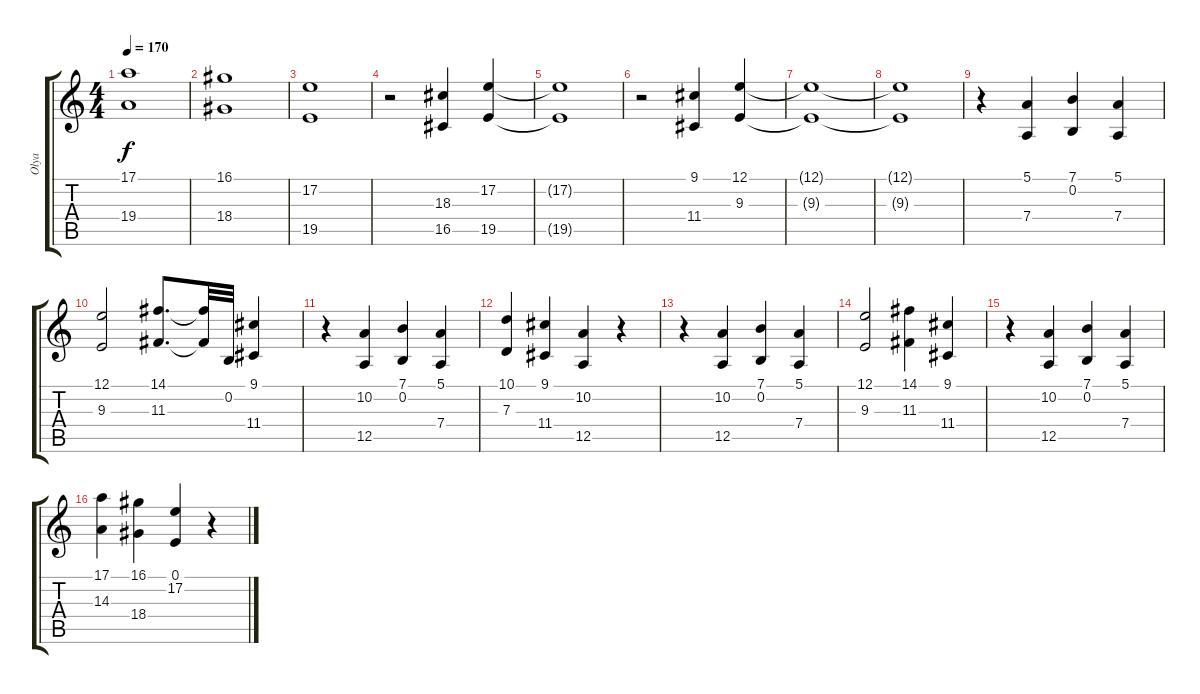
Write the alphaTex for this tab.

\track ("Olya" "Olya") {instrument stringensemble1}
\staff {score tabs}
\tuning (E4 B3 G3 D3 A2 E2) {hide}
\ts (4 4)
\tempo 170
\clef g2
\ks c
(17.1 19.4).1{dy f} |
(16.1 18.4).1 |
(17.2 19.5).1 |
r.2 (18.3 16.5).4 (17.2 19.5).4 |
(17.2{t} 19.5{t}).1 |
r.2 (9.1 11.4).4 (12.1 9.3).4 |
(12.1{t} 9.3{t}).1 |
(12.1{t} 9.3{t}).1 |
r.4 (5.1 7.4).4 (7.1 0.2).4 (5.1 7.4).4 |
(12.1 9.3).2 (14.1 11.3).8{d} (14.1{t} 11.3{t}).32 0.2.32 (9.1 11.4).4 |
r.4 (10.2 12.5).4 (7.1 0.2).4 (5.1 7.4).4 |
(10.1 7.3).4 (9.1 11.4).4 (10.2 12.5).4 r.4 |
r.4 (10.2 12.5).4 (7.1 0.2).4 (5.1 7.4).4 |
(12.1 9.3).2 (14.1 11.3).4 (9.1 11.4).4 |
r.4 (10.2 12.5).4 (7.1 0.2).4 (5.1 7.4).4 |
(17.1 14.3).4 (16.1 18.4).4 (0.1 17.2).4 r.4
